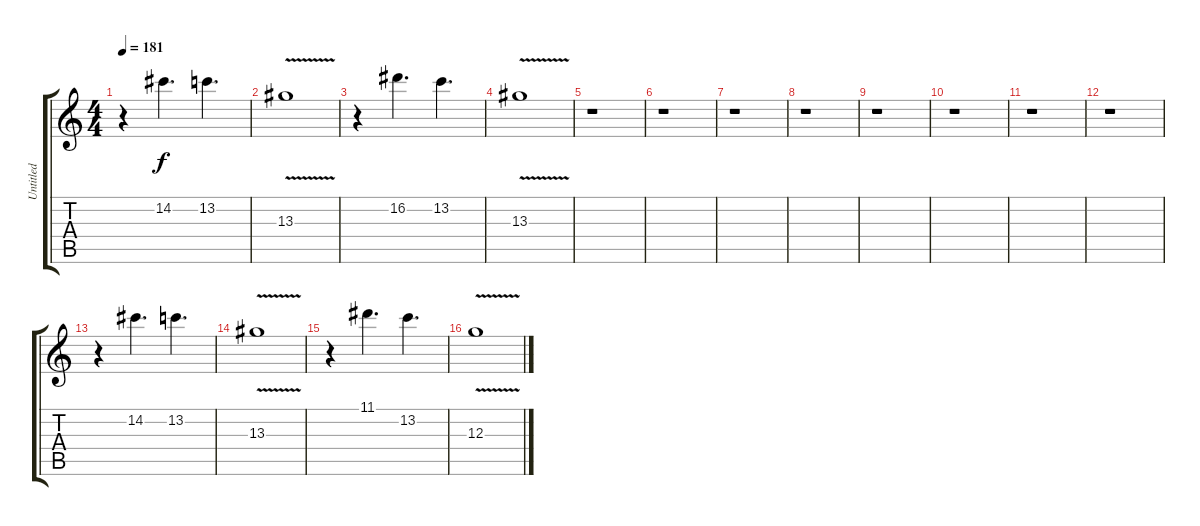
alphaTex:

\track ("Untitled" "Untitled") {instrument overdrivenguitar}
\staff {score tabs}
\tuning (E4 B3 G3 D3 A2 E2) {hide}
\ts (4 4)
\tempo 181
\clef g2
\ks c
r.4{dy f} 14.2.4{d} 13.2.4{d} |
13.3{v}.1 |
r.4 16.2.4{d} 13.2.4{d} |
13.3{v}.1 |
r.1 |
r.1 |
r.1 |
r.1 |
r.1 |
r.1 |
r.1 |
r.1 |
r.4 14.2.4{d} 13.2.4{d} |
13.3{v}.1 |
r.4 11.1.4{d} 13.2.4{d} |
12.3{v}.1
